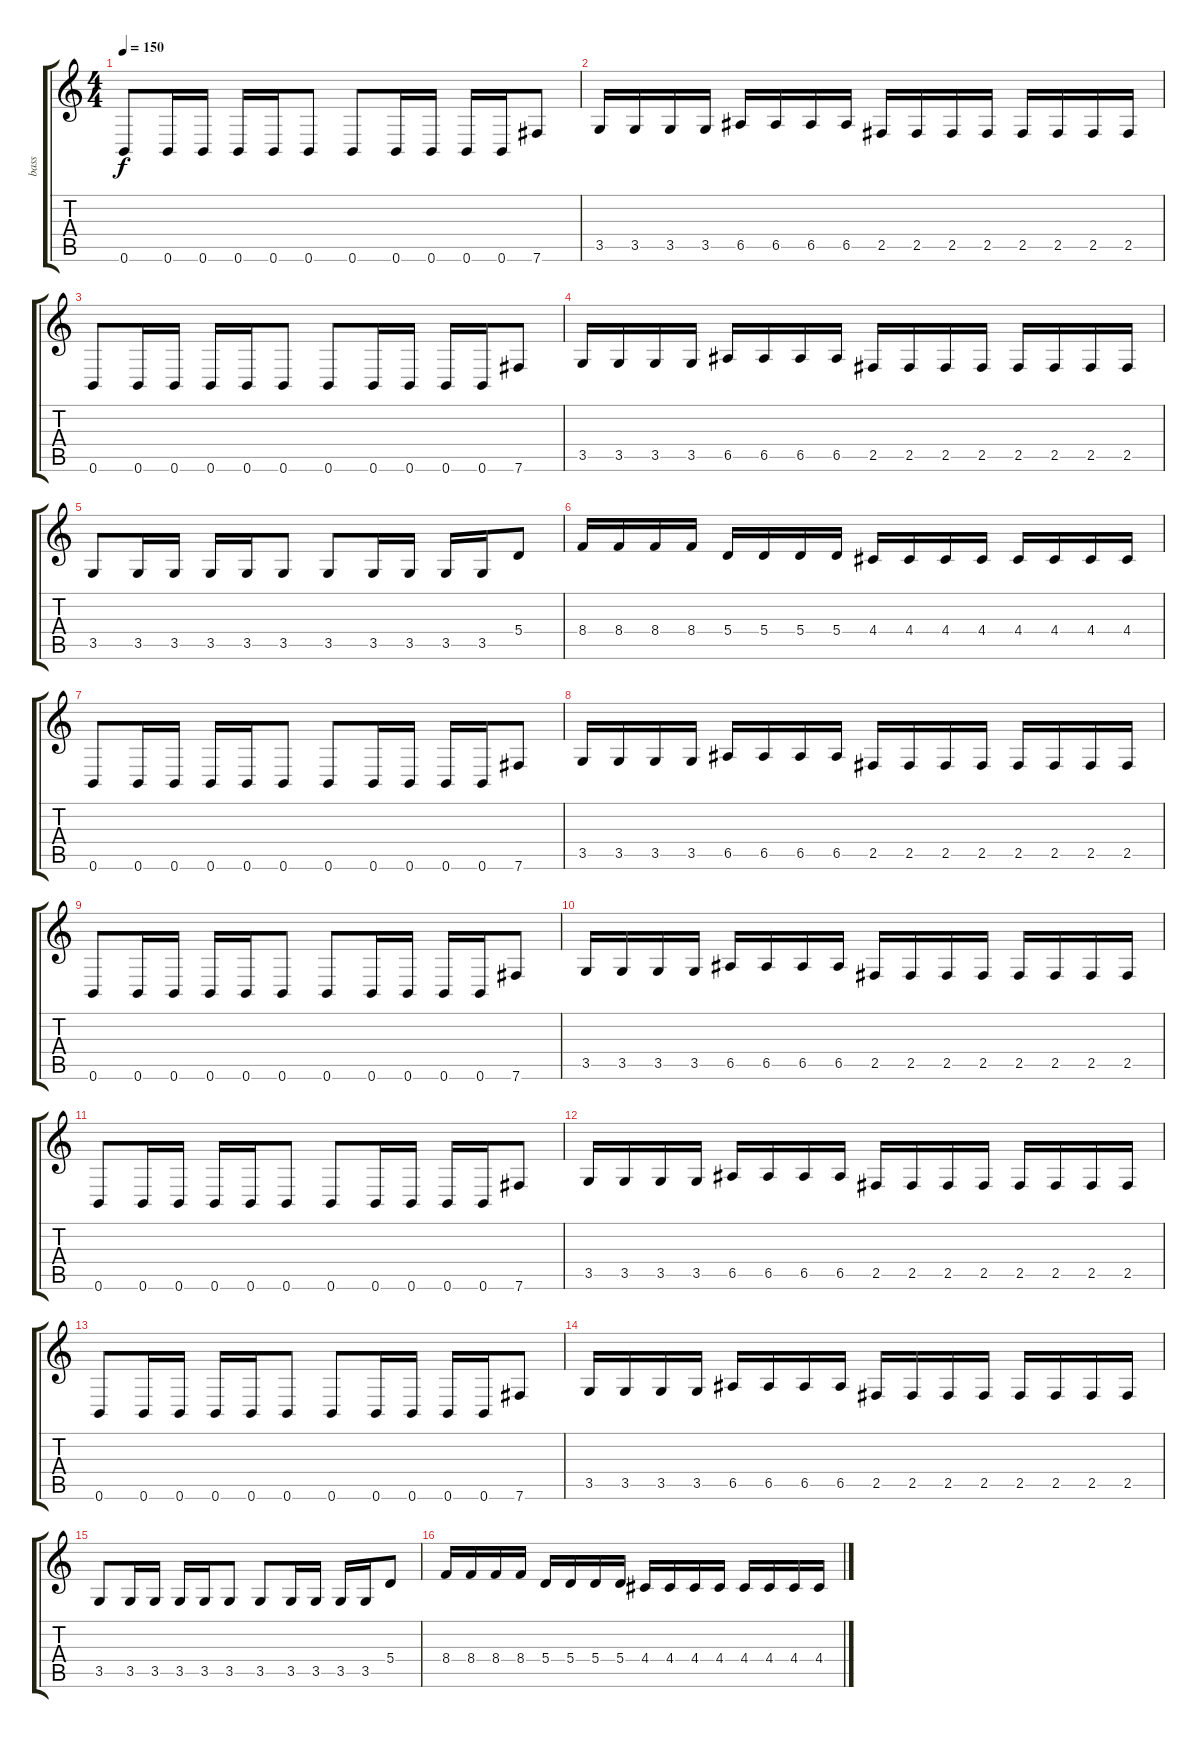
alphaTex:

\track ("bass" "bass") {instrument electricbasspick}
\staff {score tabs}
\tuning (B3 Gb3 D3 A2 E2 B1) {hide}
\ts (4 4)
\tempo 150
\clef g2
\ks c
0.6.8{dy f} 0.6.16 0.6.16 0.6.16 0.6.16 0.6.8 0.6.8 0.6.16 0.6.16 0.6.16 0.6.16 7.6.8 |
3.5.16 3.5.16 3.5.16 3.5.16 6.5.16 6.5.16 6.5.16 6.5.16 2.5.16 2.5.16 2.5.16 2.5.16 2.5.16 2.5.16 2.5.16 2.5.16 |
0.6.8 0.6.16 0.6.16 0.6.16 0.6.16 0.6.8 0.6.8 0.6.16 0.6.16 0.6.16 0.6.16 7.6.8 |
3.5.16 3.5.16 3.5.16 3.5.16 6.5.16 6.5.16 6.5.16 6.5.16 2.5.16 2.5.16 2.5.16 2.5.16 2.5.16 2.5.16 2.5.16 2.5.16 |
3.5.8 3.5.16 3.5.16 3.5.16 3.5.16 3.5.8 3.5.8 3.5.16 3.5.16 3.5.16 3.5.16 5.4.8 |
8.4.16 8.4.16 8.4.16 8.4.16 5.4.16 5.4.16 5.4.16 5.4.16 4.4.16 4.4.16 4.4.16 4.4.16 4.4.16 4.4.16 4.4.16 4.4.16 |
0.6.8 0.6.16 0.6.16 0.6.16 0.6.16 0.6.8 0.6.8 0.6.16 0.6.16 0.6.16 0.6.16 7.6.8 |
3.5.16 3.5.16 3.5.16 3.5.16 6.5.16 6.5.16 6.5.16 6.5.16 2.5.16 2.5.16 2.5.16 2.5.16 2.5.16 2.5.16 2.5.16 2.5.16 |
0.6.8 0.6.16 0.6.16 0.6.16 0.6.16 0.6.8 0.6.8 0.6.16 0.6.16 0.6.16 0.6.16 7.6.8 |
3.5.16 3.5.16 3.5.16 3.5.16 6.5.16 6.5.16 6.5.16 6.5.16 2.5.16 2.5.16 2.5.16 2.5.16 2.5.16 2.5.16 2.5.16 2.5.16 |
0.6.8 0.6.16 0.6.16 0.6.16 0.6.16 0.6.8 0.6.8 0.6.16 0.6.16 0.6.16 0.6.16 7.6.8 |
3.5.16 3.5.16 3.5.16 3.5.16 6.5.16 6.5.16 6.5.16 6.5.16 2.5.16 2.5.16 2.5.16 2.5.16 2.5.16 2.5.16 2.5.16 2.5.16 |
0.6.8 0.6.16 0.6.16 0.6.16 0.6.16 0.6.8 0.6.8 0.6.16 0.6.16 0.6.16 0.6.16 7.6.8 |
3.5.16 3.5.16 3.5.16 3.5.16 6.5.16 6.5.16 6.5.16 6.5.16 2.5.16 2.5.16 2.5.16 2.5.16 2.5.16 2.5.16 2.5.16 2.5.16 |
3.5.8 3.5.16 3.5.16 3.5.16 3.5.16 3.5.8 3.5.8 3.5.16 3.5.16 3.5.16 3.5.16 5.4.8 |
8.4.16 8.4.16 8.4.16 8.4.16 5.4.16 5.4.16 5.4.16 5.4.16 4.4.16 4.4.16 4.4.16 4.4.16 4.4.16 4.4.16 4.4.16 4.4.16
